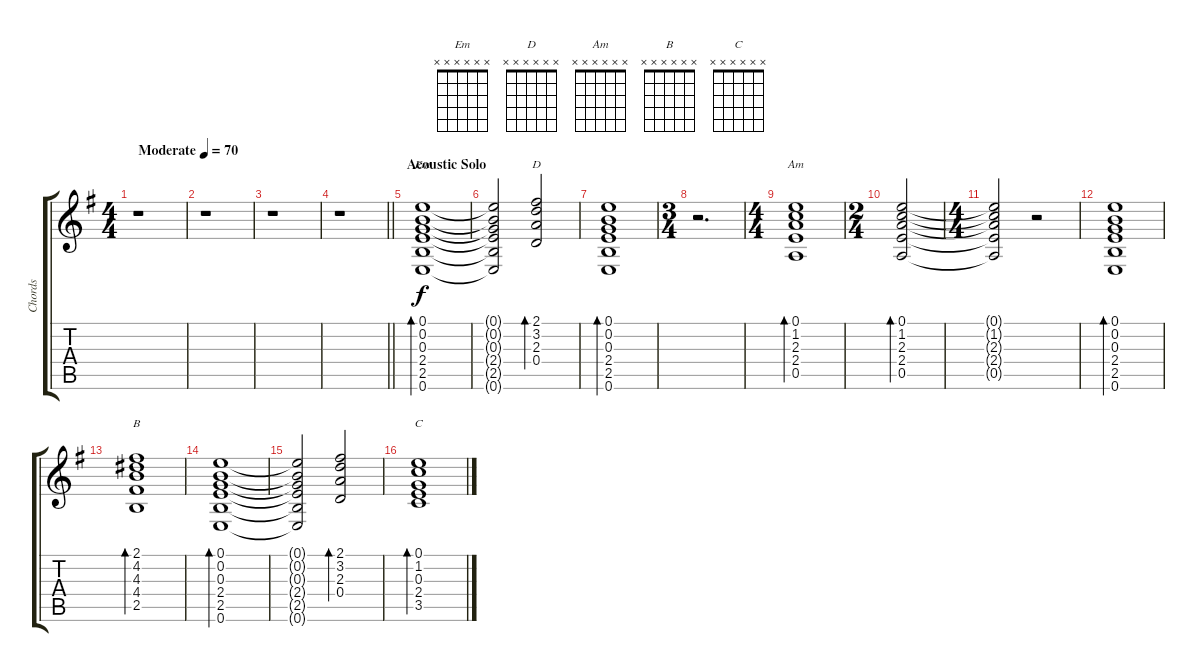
\track ("Chords" "Chords") {instrument acousticguitarsteel}
\staff {score tabs}
\tuning (E4 B3 G3 D3 A2 E2) {hide}
\chord ("Em" x x x x x x)
\chord ("D" x x x x x x)
\chord ("Am" x x x x x x)
\chord ("B" x x x x x x)
\chord ("C" x x x x x x)
\ts (4 4)
\tempo (70 "Moderate")
\clef g2
\ks eminor
r.1{dy f instrument acousticguitarsteel} |
r.1 |
r.1 |
\barLineRight lightlight
r.1 |
\section ("" "Acoustic Solo")
(0.1 0.2 0.3 2.4 2.5 0.6).1{bd 240 ch "Em"} |
(0.1{t} 0.2{t} 0.3{t} 2.4{t} 2.5{t} 0.6{t}).2 (2.1 3.2 2.3 0.4).2{bd 240 ch "D"} |
(0.1 0.2 0.3 2.4 2.5 0.6).1{bd 240} |
\ts (3 4)
r.2{d} |
\ts (4 4)
(0.1 1.2 2.3 2.4 0.5).1{bd 240 ch "Am"} |
\ts (2 4)
(0.1 1.2 2.3 2.4 0.5).2{bd 240} |
\ts (4 4)
(0.1{t} 1.2{t} 2.3{t} 2.4{t} 0.5{t}).2 r.2 |
(0.1 0.2 0.3 2.4 2.5 0.6).1{bd 240} |
(2.1 4.2 4.3 4.4 2.5).1{bd 240 ch "B"} |
(0.1 0.2 0.3 2.4 2.5 0.6).1{bd 240} |
(0.1{t} 0.2{t} 0.3{t} 2.4{t} 2.5{t} 0.6{t}).2 (2.1 3.2 2.3 0.4).2{bd 240} |
(0.1 1.2 0.3 2.4 3.5).1{bd 240 ch "C"}
